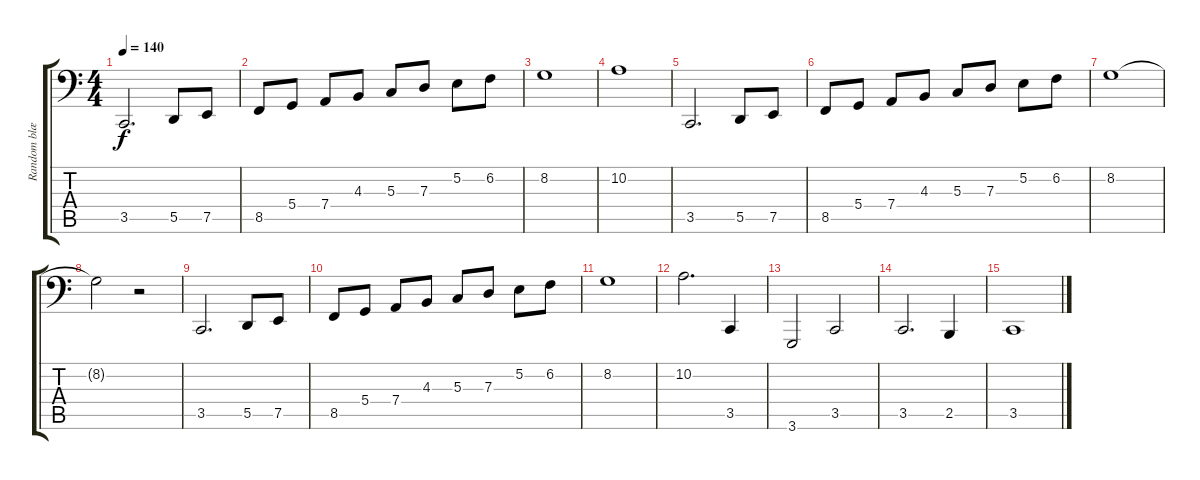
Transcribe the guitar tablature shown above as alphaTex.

\track ("Random blæser" "Random blæ") {instrument tuba}
\staff {score tabs}
\tuning (E3 B2 G2 D2 A1 E1) {hide}
\ts (4 4)
\tempo 140
\clef f4
\ks c
3.5.2{d dy f} 5.5.8 7.5.8 |
8.5.8 5.4.8 7.4.8 4.3.8 5.3.8 7.3.8 5.2.8 6.2.8 |
8.2.1 |
10.2.1 |
3.5.2{d} 5.5.8 7.5.8 |
8.5.8 5.4.8 7.4.8 4.3.8 5.3.8 7.3.8 5.2.8 6.2.8 |
8.2.1 |
8.2{t}.2 r.2 |
3.5.2{d} 5.5.8 7.5.8 |
8.5.8 5.4.8 7.4.8 4.3.8 5.3.8 7.3.8 5.2.8 6.2.8 |
8.2.1 |
10.2.2{d} 3.5.4 |
3.6.2 3.5.2 |
3.5.2{d} 2.5.4 |
3.5.1
